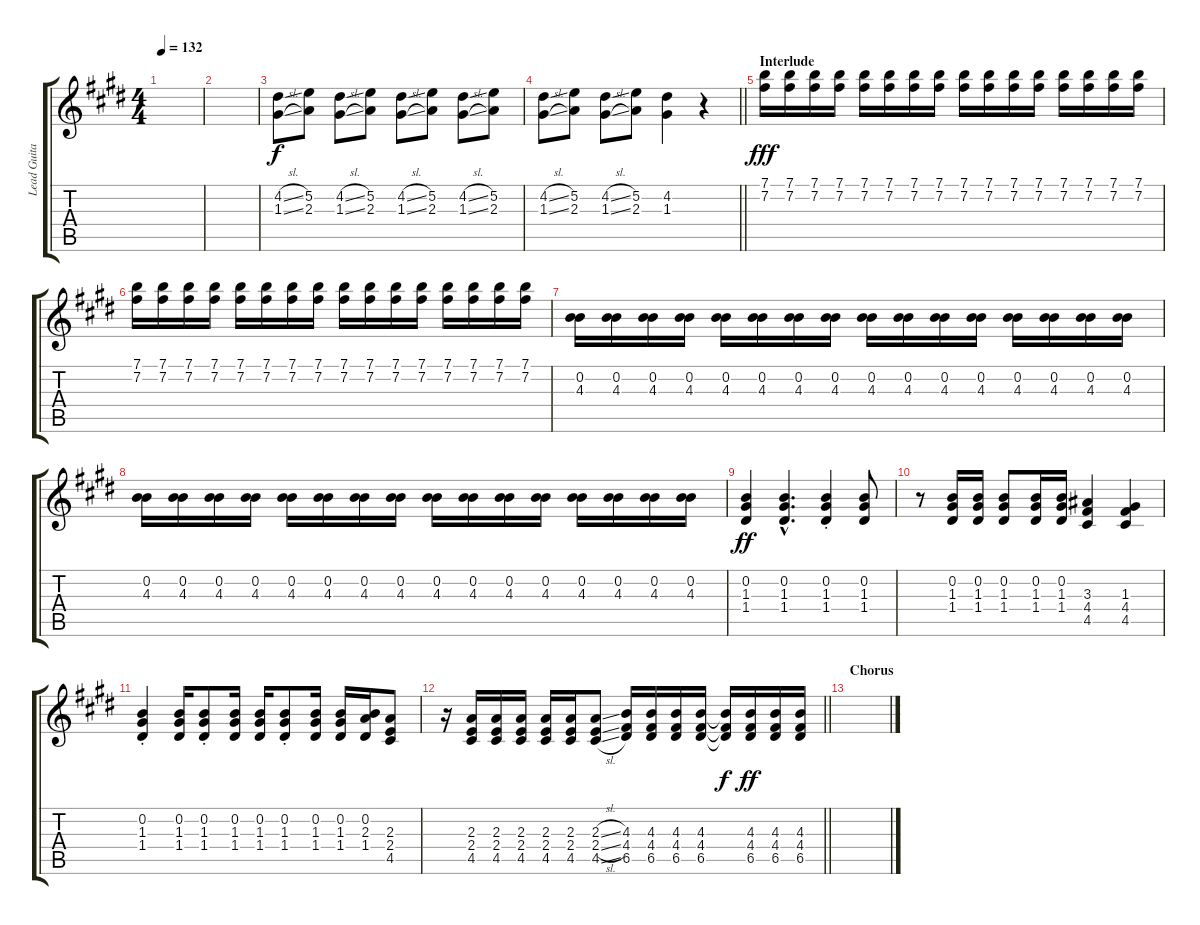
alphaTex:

\track ("Lead Guitar" "Lead Guita") {instrument electricguitarclean}
\staff {score tabs}
\tuning (E4 B3 G3 D3 A2 E2) {hide}
\ts (4 4)
\tempo 132
\clef g2
\ks e
|
|
(4.2{sl} 1.3{sl}).8 (5.2 2.3).8 (4.2{sl} 1.3{sl}).8 (5.2 2.3).8 (4.2{sl} 1.3{sl}).8 (5.2 2.3).8 (4.2{sl} 1.3{sl}).8 (5.2 2.3).8 |
\barLineRight lightlight
(4.2{sl} 1.3{sl}).8 (5.2 2.3).8 (4.2{sl} 1.3{sl}).8 (5.2 2.3).8 (4.2 1.3).4 r.4 |
\section ("" "Interlude")
(7.1 7.2).16{dy fff} (7.1 7.2).16 (7.1 7.2).16 (7.1 7.2).16 (7.1 7.2).16 (7.1 7.2).16 (7.1 7.2).16 (7.1 7.2).16 (7.1 7.2).16 (7.1 7.2).16 (7.1 7.2).16 (7.1 7.2).16 (7.1 7.2).16 (7.1 7.2).16 (7.1 7.2).16 (7.1 7.2).16 |
(7.1 7.2).16 (7.1 7.2).16 (7.1 7.2).16 (7.1 7.2).16 (7.1 7.2).16 (7.1 7.2).16 (7.1 7.2).16 (7.1 7.2).16 (7.1 7.2).16 (7.1 7.2).16 (7.1 7.2).16 (7.1 7.2).16 (7.1 7.2).16 (7.1 7.2).16 (7.1 7.2).16 (7.1 7.2).16 |
(0.2 4.3).16 (0.2 4.3).16 (0.2 4.3).16 (0.2 4.3).16 (0.2 4.3).16 (0.2 4.3).16 (0.2 4.3).16 (0.2 4.3).16 (0.2 4.3).16 (0.2 4.3).16 (0.2 4.3).16 (0.2 4.3).16 (0.2 4.3).16 (0.2 4.3).16 (0.2 4.3).16 (0.2 4.3).16 |
(0.2 4.3).16 (0.2 4.3).16 (0.2 4.3).16 (0.2 4.3).16 (0.2 4.3).16 (0.2 4.3).16 (0.2 4.3).16 (0.2 4.3).16 (0.2 4.3).16 (0.2 4.3).16 (0.2 4.3).16 (0.2 4.3).16 (0.2 4.3).16 (0.2 4.3).16 (0.2 4.3).16 (0.2 4.3).16 |
(0.2 1.3 1.4).4{dy ff} (0.2{hac} 1.3{hac} 1.4{hac}).4{d} (0.2 1.3{st} 1.4{st}).4 (0.2 1.3 1.4).8 |
r.8 (0.2 1.3 1.4).16 (0.2 1.3 1.4).16 (0.2 1.3 1.4).8 (0.2 1.3 1.4).16 (0.2 1.3 1.4).16 (3.3 4.4 4.5).4 (1.3 4.4 4.5).4 |
(0.2 1.3{st} 1.4{st}).4 (0.2 1.3 1.4).16 (0.2 1.3{st} 1.4{st}).8 (0.2 1.3 1.4).16 (0.2 1.3 1.4).16 (0.2 1.3{st} 1.4{st}).8 (0.2 1.3 1.4).16 (0.2 1.3 1.4).16 (0.2 2.3 1.4).16 (2.3 2.4 4.5).8 |
\barLineRight lightlight
r.16 (2.3 2.4 4.5).16 (2.3 2.4 4.5).16 (2.3 2.4 4.5).16 (2.3 2.4 4.5).16 (2.3 2.4 4.5).16 (2.3{sl} 2.4{sl} 4.5{sl}).8 (4.3 4.4 6.5).16 (4.3 4.4 6.5).16 (4.3 4.4 6.5).16 (4.3 4.4 6.5).16 (4.3{t} 4.4{t} 6.5{t}).16{dy f} (4.3 4.4 6.5).16{dy ff} (4.3 4.4 6.5).16 (4.3 4.4 6.5).16 |
\section ("" "Chorus")
